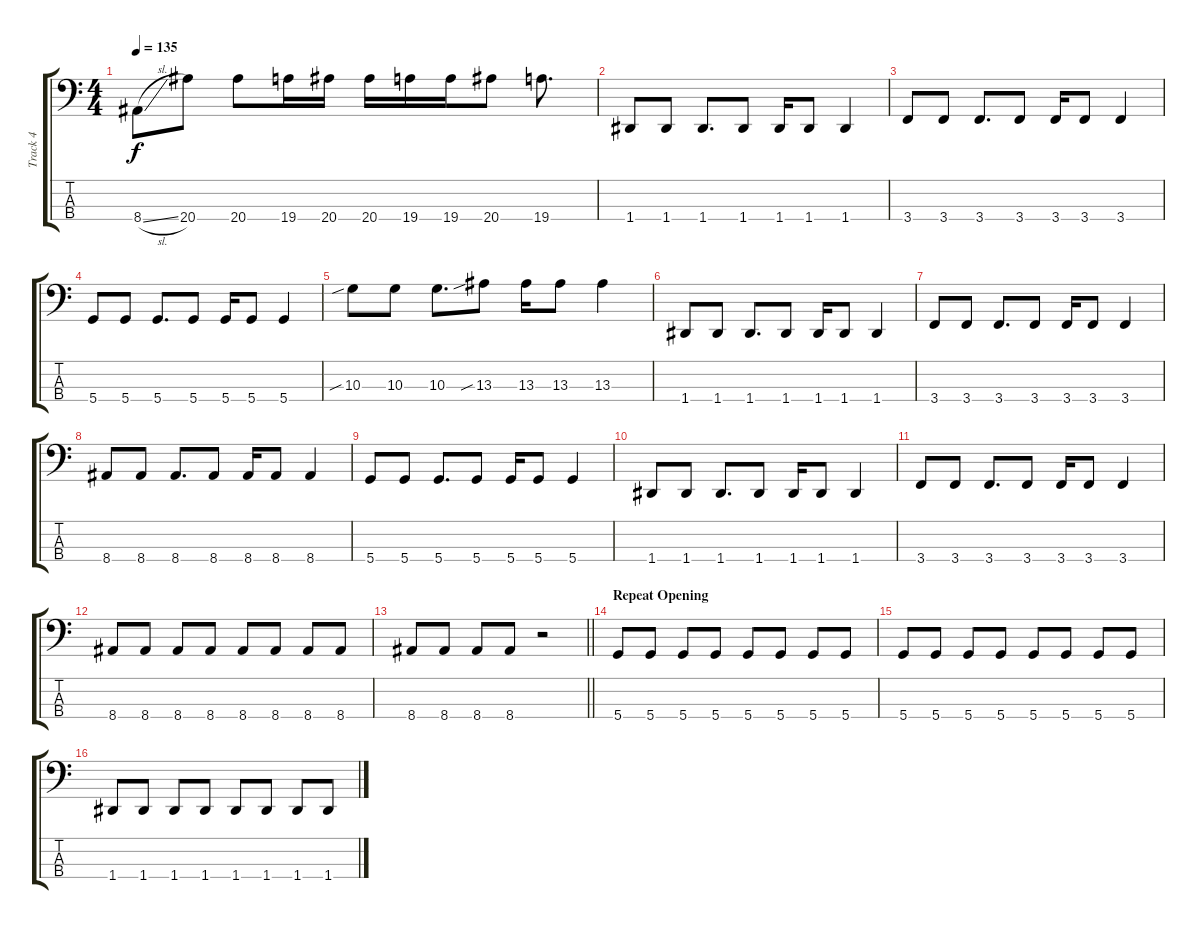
\track ("Track 4" "Track 4") {instrument electricbassfinger}
\staff {score tabs}
\tuning (G2 D2 A1 D1) {hide}
\ts (4 4)
\tempo 135
\clef f4
\ks c
8.4{sl}.8{dy f} 20.4.8 20.4.8 19.4.16 20.4.16 20.4.16 19.4.16 19.4.16 20.4.8 19.4.8{d} |
1.4.8 1.4.8 1.4.8{d} 1.4.8 1.4.16 1.4.8 1.4.4 |
3.4.8 3.4.8 3.4.8{d} 3.4.8 3.4.16 3.4.8 3.4.4 |
5.4.8 5.4.8 5.4.8{d} 5.4.8 5.4.16 5.4.8 5.4.4 |
10.3{sib}.8 10.3.8 10.3.8{d} 13.3{sib}.8 13.3.16 13.3.8 13.3.4 |
1.4.8 1.4.8 1.4.8{d} 1.4.8 1.4.16 1.4.8 1.4.4 |
3.4.8 3.4.8 3.4.8{d} 3.4.8 3.4.16 3.4.8 3.4.4 |
8.4.8 8.4.8 8.4.8{d} 8.4.8 8.4.16 8.4.8 8.4.4 |
5.4.8 5.4.8 5.4.8{d} 5.4.8 5.4.16 5.4.8 5.4.4 |
1.4.8 1.4.8 1.4.8{d} 1.4.8 1.4.16 1.4.8 1.4.4 |
3.4.8 3.4.8 3.4.8{d} 3.4.8 3.4.16 3.4.8 3.4.4 |
8.4.8 8.4.8 8.4.8 8.4.8 8.4.8 8.4.8 8.4.8 8.4.8 |
\barLineRight lightlight
8.4.8 8.4.8 8.4.8 8.4.8 r.2 |
\section ("" "Repeat Opening")
5.4.8 5.4.8 5.4.8 5.4.8 5.4.8 5.4.8 5.4.8 5.4.8 |
5.4.8 5.4.8 5.4.8 5.4.8 5.4.8 5.4.8 5.4.8 5.4.8 |
1.4.8 1.4.8 1.4.8 1.4.8 1.4.8 1.4.8 1.4.8 1.4.8
